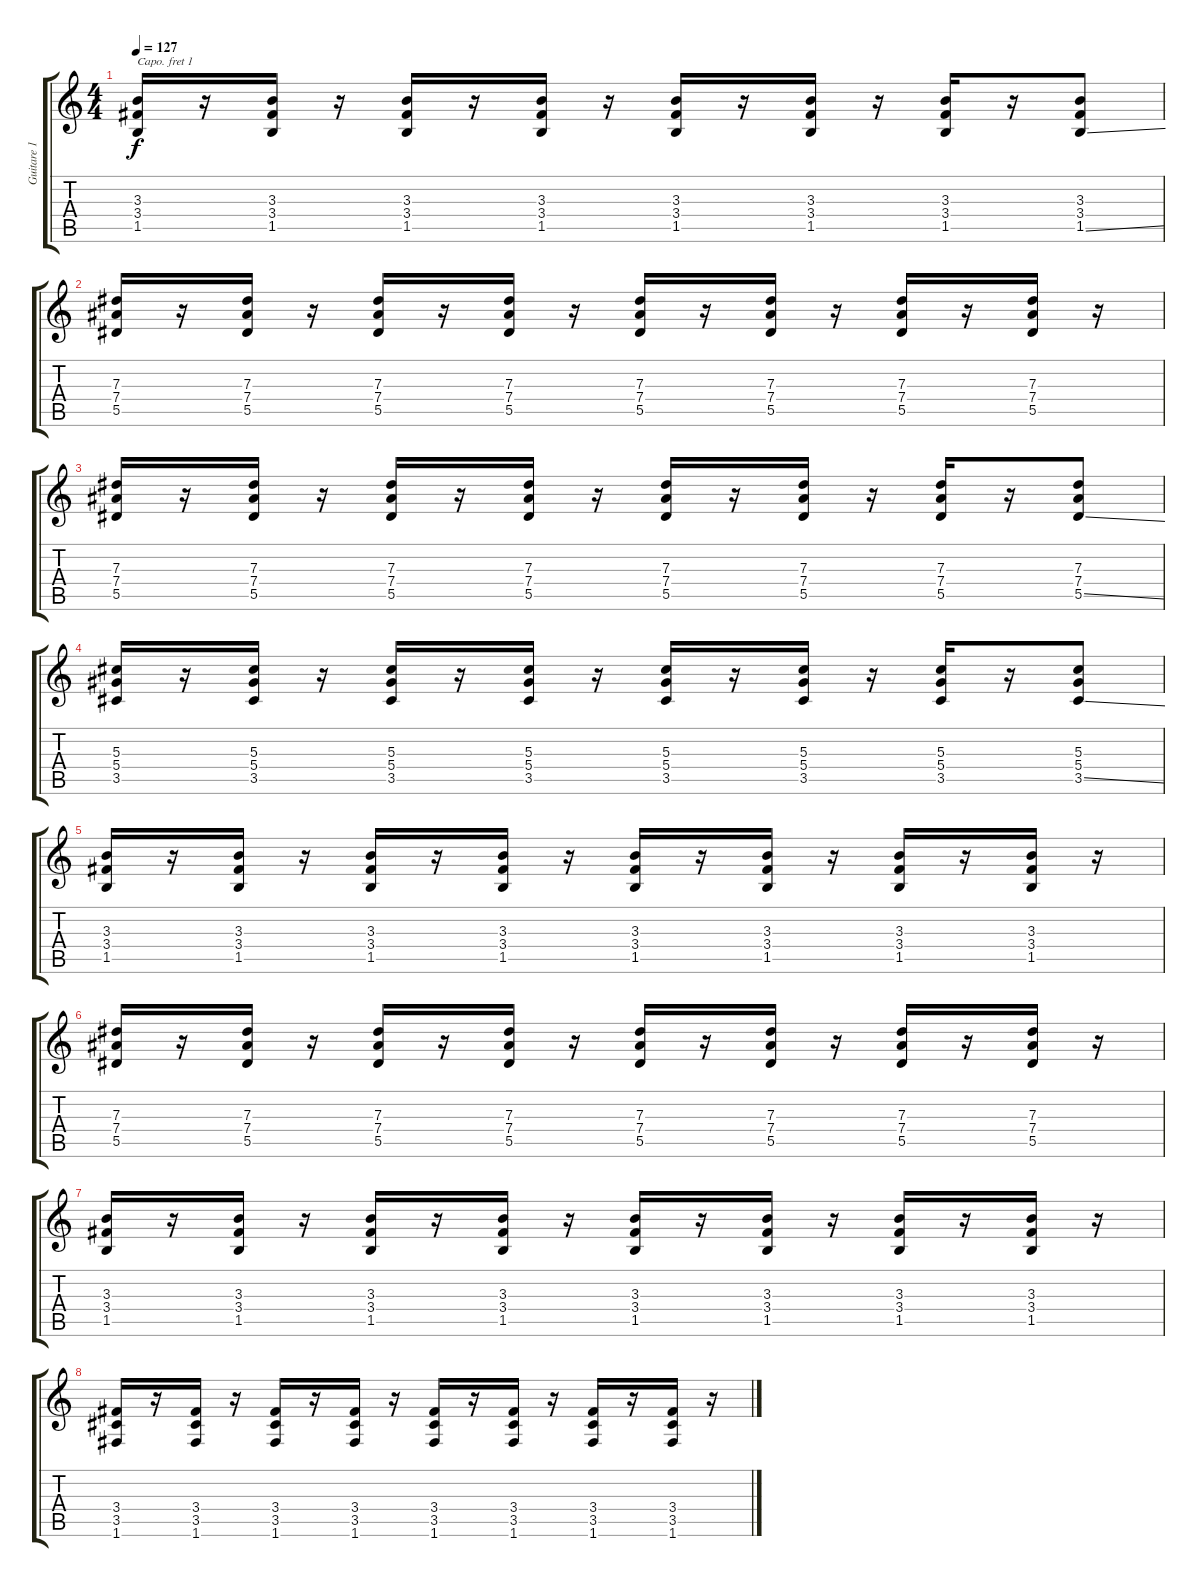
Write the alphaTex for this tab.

\track ("Guitare 1" "Guitare 1") {instrument distortionguitar}
\staff {score tabs}
\capo 1
\tuning (E4 B3 G3 D3 A2 E2) {hide}
\ts (4 4)
\tempo 127
\clef g2
\ks c
(3.3 3.4 1.5).16{dy f} r.16 (3.3 3.4 1.5).16 r.16 (3.3 3.4 1.5).16 r.16 (3.3 3.4 1.5).16 r.16 (3.3 3.4 1.5).16 r.16 (3.3 3.4 1.5).16 r.16 (3.3 3.4 1.5).16 r.16 (3.3 3.4 1.5{ss}).8 |
(7.3 7.4 5.5).16 r.16 (7.3 7.4 5.5).16 r.16 (7.3 7.4 5.5).16 r.16 (7.3 7.4 5.5).16 r.16 (7.3 7.4 5.5).16 r.16 (7.3 7.4 5.5).16 r.16 (7.3 7.4 5.5).16 r.16 (7.3 7.4 5.5).16 r.16 |
(7.3 7.4 5.5).16 r.16 (7.3 7.4 5.5).16 r.16 (7.3 7.4 5.5).16 r.16 (7.3 7.4 5.5).16 r.16 (7.3 7.4 5.5).16 r.16 (7.3 7.4 5.5).16 r.16 (7.3 7.4 5.5).16 r.16 (7.3 7.4 5.5{ss}).8 |
(5.3 5.4 3.5).16 r.16 (5.3 5.4 3.5).16 r.16 (5.3 5.4 3.5).16 r.16 (5.3 5.4 3.5).16 r.16 (5.3 5.4 3.5).16 r.16 (5.3 5.4 3.5).16 r.16 (5.3 5.4 3.5).16 r.16 (5.3 5.4 3.5{ss}).8 |
(3.3 3.4 1.5).16 r.16 (3.3 3.4 1.5).16 r.16 (3.3 3.4 1.5).16 r.16 (3.3 3.4 1.5).16 r.16 (3.3 3.4 1.5).16 r.16 (3.3 3.4 1.5).16 r.16 (3.3 3.4 1.5).16 r.16 (3.3 3.4 1.5).16 r.16 |
(7.3 7.4 5.5).16 r.16 (7.3 7.4 5.5).16 r.16 (7.3 7.4 5.5).16 r.16 (7.3 7.4 5.5).16 r.16 (7.3 7.4 5.5).16 r.16 (7.3 7.4 5.5).16 r.16 (7.3 7.4 5.5).16 r.16 (7.3 7.4 5.5).16 r.16 |
(3.3 3.4 1.5).16 r.16 (3.3 3.4 1.5).16 r.16 (3.3 3.4 1.5).16 r.16 (3.3 3.4 1.5).16 r.16 (3.3 3.4 1.5).16 r.16 (3.3 3.4 1.5).16 r.16 (3.3 3.4 1.5).16 r.16 (3.3 3.4 1.5).16 r.16 |
(3.4 3.5 1.6).16 r.16 (3.4 3.5 1.6).16 r.16 (3.4 3.5 1.6).16 r.16 (3.4 3.5 1.6).16 r.16 (3.4 3.5 1.6).16 r.16 (3.4 3.5 1.6).16 r.16 (3.4 3.5 1.6).16 r.16 (3.4 3.5 1.6).16 r.16
